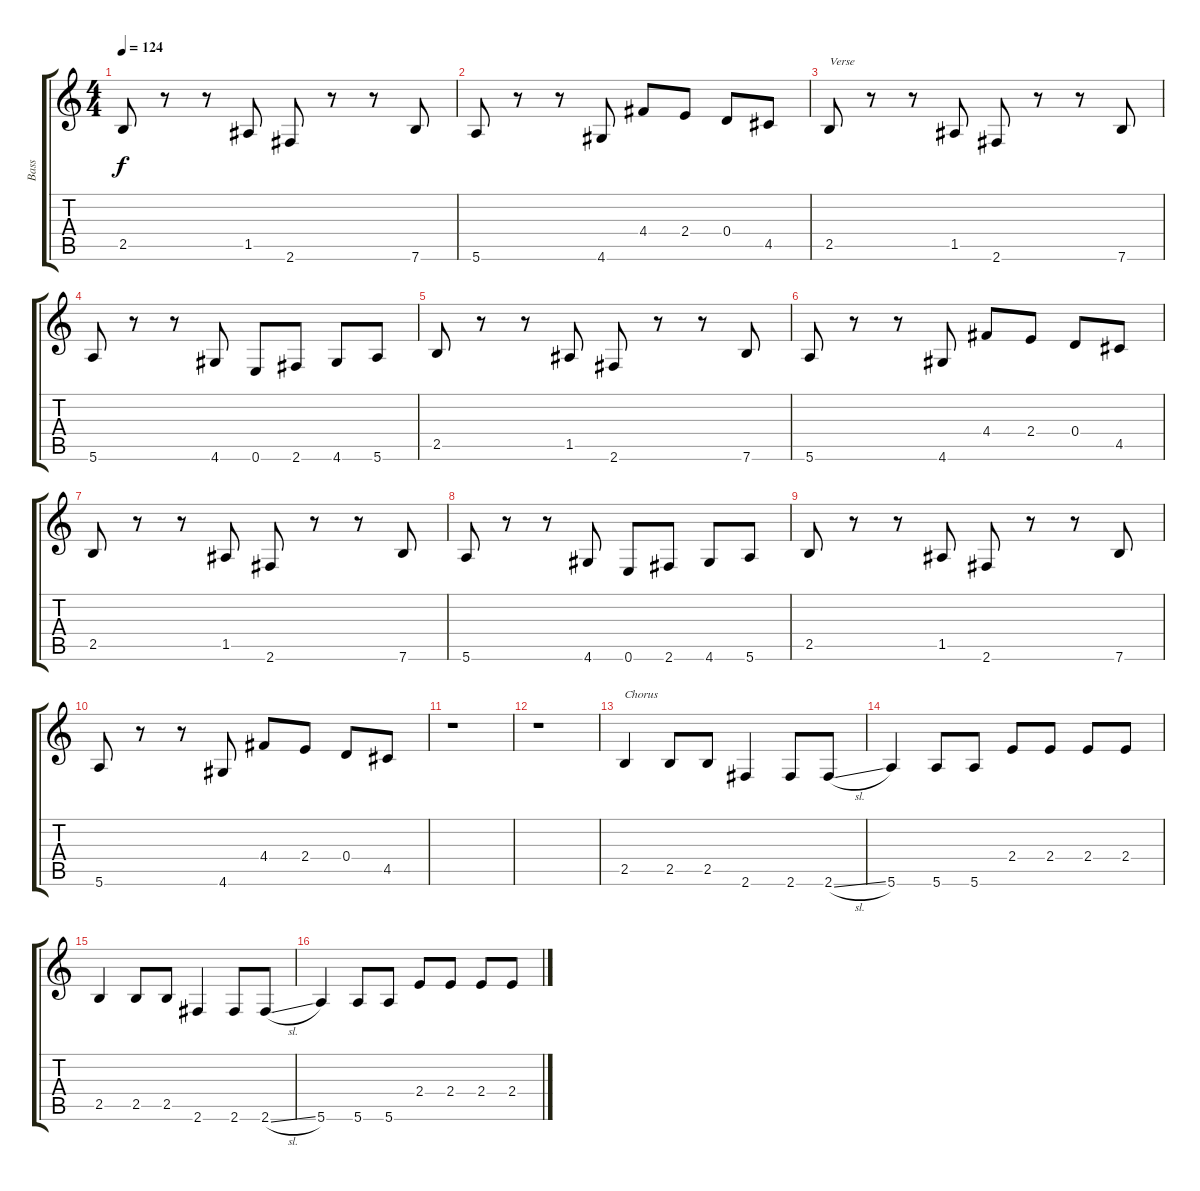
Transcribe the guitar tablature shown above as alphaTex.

\track ("Bass" "Bass") {instrument electricbassfinger}
\staff {score tabs}
\tuning (E4 B3 G3 D3 A2 E2) {hide}
\ts (4 4)
\tempo 124
\clef g2
\ks c
2.5.8{dy f} r.8 r.8 1.5.8 2.6.8 r.8 r.8 7.6.8 |
5.6.8 r.8 r.8 4.6.8 4.4.8 2.4.8 0.4.8 4.5.8 |
2.5.8{txt "Verse"} r.8 r.8 1.5.8 2.6.8 r.8 r.8 7.6.8 |
5.6.8 r.8 r.8 4.6.8 0.6.8 2.6.8 4.6.8 5.6.8 |
2.5.8 r.8 r.8 1.5.8 2.6.8 r.8 r.8 7.6.8 |
5.6.8 r.8 r.8 4.6.8 4.4.8 2.4.8 0.4.8 4.5.8 |
2.5.8 r.8 r.8 1.5.8 2.6.8 r.8 r.8 7.6.8 |
5.6.8 r.8 r.8 4.6.8 0.6.8 2.6.8 4.6.8 5.6.8 |
2.5.8 r.8 r.8 1.5.8 2.6.8 r.8 r.8 7.6.8 |
5.6.8 r.8 r.8 4.6.8 4.4.8 2.4.8 0.4.8 4.5.8 |
r.1 |
r.1 |
2.5.4{txt "Chorus"} 2.5.8 2.5.8 2.6.4 2.6.8 2.6{sl}.8 |
5.6.4 5.6.8 5.6.8 2.4.8 2.4.8 2.4.8 2.4.8 |
2.5.4 2.5.8 2.5.8 2.6.4 2.6.8 2.6{sl}.8 |
5.6.4 5.6.8 5.6.8 2.4.8 2.4.8 2.4.8 2.4.8
